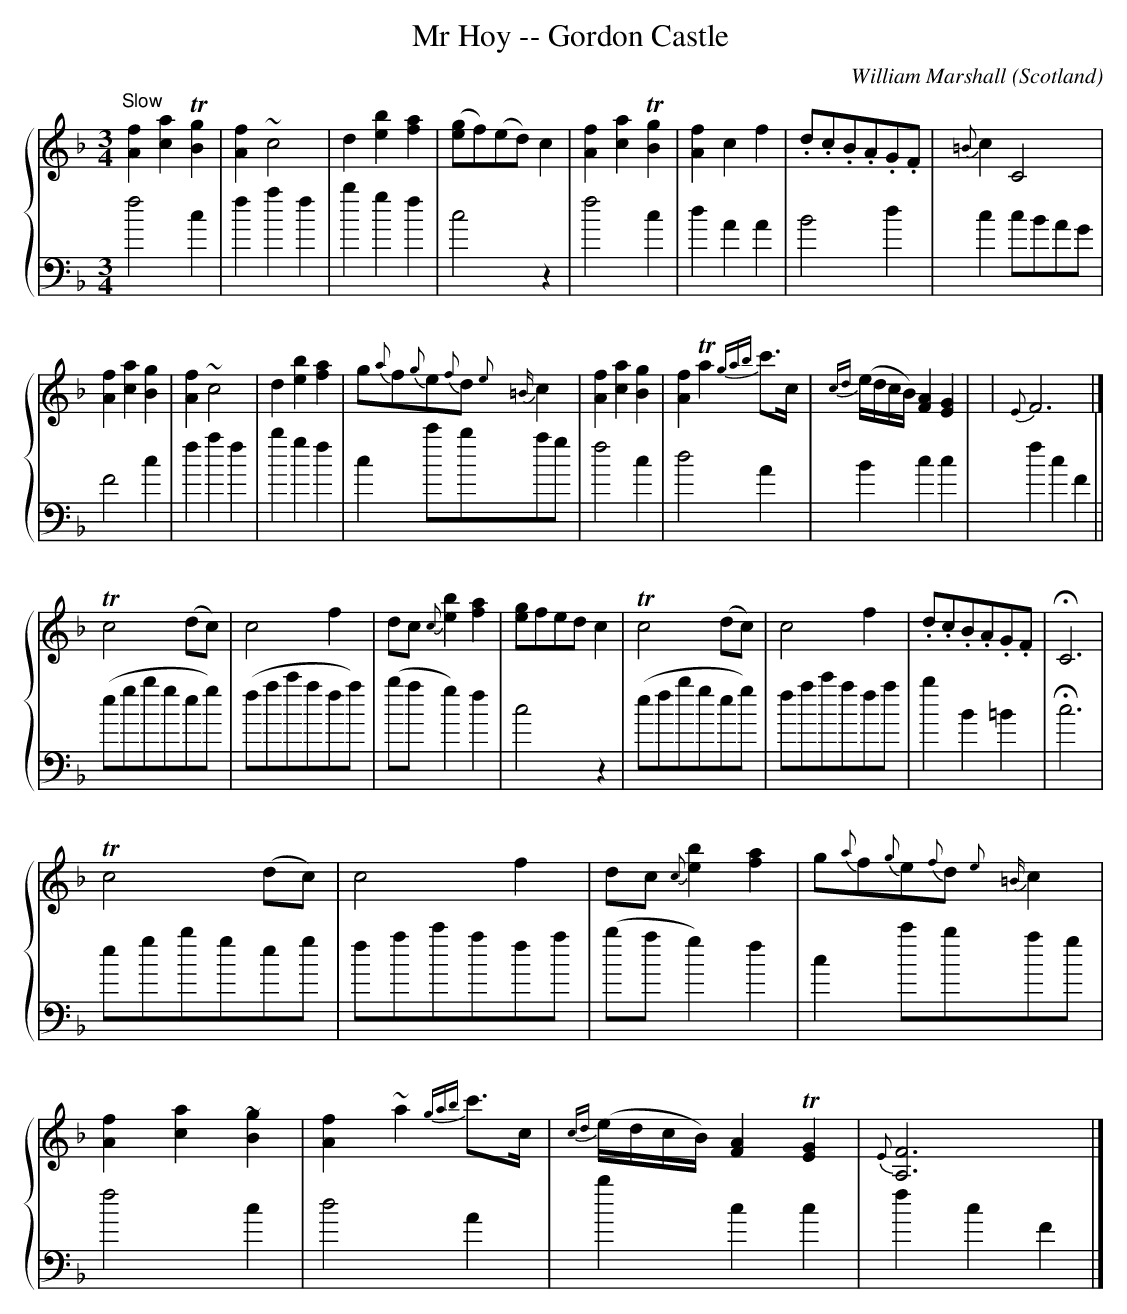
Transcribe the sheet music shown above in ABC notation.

X:1
T:Mr Hoy -- Gordon Castle
C:William Marshall
L:1/8
M:3/4
O:Scotland
K:F
%%staves {1 2}
V:1
"^Slow"
[Af]2 [ca]2 !trill![Bg]2 | [Af]2 ~c4    | d2 [eb]2 [fa]2    | ([eg]f)(ed) c2 | \
[Af]2 [ca]2 !trill![Bg]2 | [Af]2 c2 f2   | .d.c.B.A.G.F       | {=B}c2 C4 |
[Af]2 [ca]2 [Bg]2 | [Af]2 ~c4 | d2 [eb]2 [fa]2 | g{a}f{g}e{f}d{e} {=B}c2 | \
[Af]2 [ca]2 [Bg]2 | [Af]2 !trill!a2 {gab}c'>c | {cd}(e/d/c/B/) [FA]2 [EG]2 | | {E}F6 |]
!trill!c4 (dc) | c4 f2 | dc {c}[eb]2 [fa]2 | [eg]fed c2 | \
!trill!c4 (dc) | c4 f2 | .d.c.B.A.G.F | !fermata!C6 |
!trill!c4 (dc) | c4 f2 |dc  {c}[eb]2 [fa]2 | g{a}f{g}e{f}d{e} {=B}c2 | \
[Af]2 [ca]2 [B~g]2 | [Af]2 ~a2 {gab}c'>c | {cd}(e/d/c/B/) [FA]2 !trill![EG]2 | {E}[A,F]6 |]
V:2 clef=bass
L:1/4
f2c | faf | bgf | c2z | f2c | dAA | B2d | cc/B/A/G/ | \
F2c | faf | bgf | c c'/b/a/g/ | f2c | d2A | Bcc | fcF || \
L:1/8
(egbgeg) | (fac'afa) | (bag2)f2 | c4z2 | (efbgeg) | fac'afa | b2B2=B2 | !fermata!c6 | \
egbgeg | fac'afa | (bag2)f2 | c2c'bag | f4c2 | d4A2 | b2c2c2 | f2c2F2 |]
